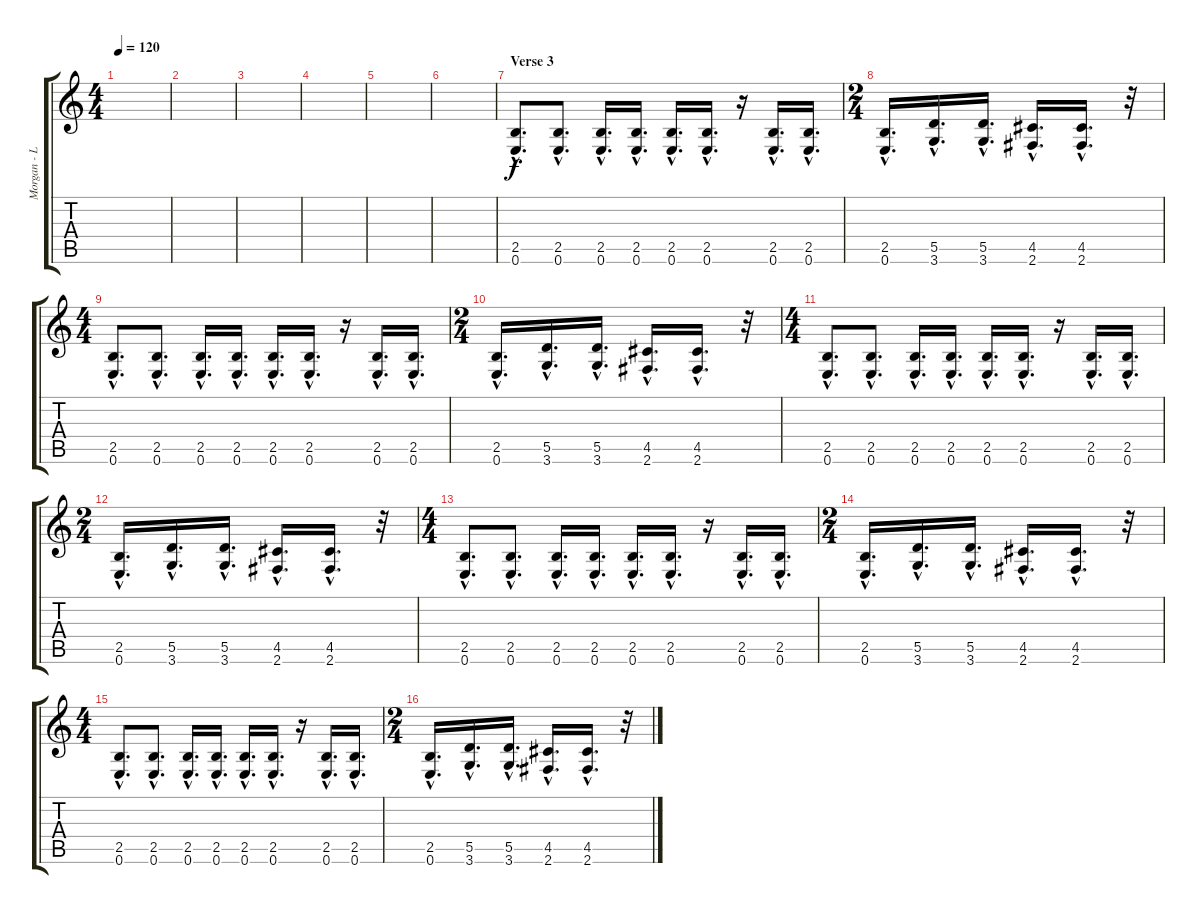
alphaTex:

\track ("Morgan - Lead Guitar" "Morgan - L") {instrument distortionguitar}
\staff {score tabs}
\tuning (E4 B3 G3 D3 A2 E2) {hide}
\ts (4 4)
\tempo 120
\clef g2
\ks c
|
|
|
|
|
|
\section ("" "Verse 3")
(2.5{hac} 0.6{hac}).8{d} (2.5{hac} 0.6{hac}).8{d} (2.5{hac} 0.6{hac}).16{d} (2.5{hac} 0.6{hac}).16{d} (2.5{hac} 0.6{hac}).16{d} (2.5{hac} 0.6{hac}).16{d} r.16 (2.5{hac} 0.6{hac}).16{d} (2.5{hac} 0.6{hac}).16{d} |
\ts (2 4)
(2.5{hac} 0.6{hac}).16{d} (5.5{hac} 3.6{hac}).16{d} (5.5{hac} 3.6{hac}).16{d} (4.5{hac} 2.6{hac}).16{d} (4.5{hac} 2.6{hac}).16{d} r.32 |
\ts (4 4)
(2.5{hac} 0.6{hac}).8{d} (2.5{hac} 0.6{hac}).8{d} (2.5{hac} 0.6{hac}).16{d} (2.5{hac} 0.6{hac}).16{d} (2.5{hac} 0.6{hac}).16{d} (2.5{hac} 0.6{hac}).16{d} r.16 (2.5{hac} 0.6{hac}).16{d} (2.5{hac} 0.6{hac}).16{d} |
\ts (2 4)
(2.5{hac} 0.6{hac}).16{d} (5.5{hac} 3.6{hac}).16{d} (5.5{hac} 3.6{hac}).16{d} (4.5{hac} 2.6{hac}).16{d} (4.5{hac} 2.6{hac}).16{d} r.32 |
\ts (4 4)
(2.5{hac} 0.6{hac}).8{d} (2.5{hac} 0.6{hac}).8{d} (2.5{hac} 0.6{hac}).16{d} (2.5{hac} 0.6{hac}).16{d} (2.5{hac} 0.6{hac}).16{d} (2.5{hac} 0.6{hac}).16{d} r.16 (2.5{hac} 0.6{hac}).16{d} (2.5{hac} 0.6{hac}).16{d} |
\ts (2 4)
(2.5{hac} 0.6{hac}).16{d} (5.5{hac} 3.6{hac}).16{d} (5.5{hac} 3.6{hac}).16{d} (4.5{hac} 2.6{hac}).16{d} (4.5{hac} 2.6{hac}).16{d} r.32 |
\ts (4 4)
(2.5{hac} 0.6{hac}).8{d} (2.5{hac} 0.6{hac}).8{d} (2.5{hac} 0.6{hac}).16{d} (2.5{hac} 0.6{hac}).16{d} (2.5{hac} 0.6{hac}).16{d} (2.5{hac} 0.6{hac}).16{d} r.16 (2.5{hac} 0.6{hac}).16{d} (2.5{hac} 0.6{hac}).16{d} |
\ts (2 4)
(2.5{hac} 0.6{hac}).16{d} (5.5{hac} 3.6{hac}).16{d} (5.5{hac} 3.6{hac}).16{d} (4.5{hac} 2.6{hac}).16{d} (4.5{hac} 2.6{hac}).16{d} r.32 |
\ts (4 4)
(2.5{hac} 0.6{hac}).8{d} (2.5{hac} 0.6{hac}).8{d} (2.5{hac} 0.6{hac}).16{d} (2.5{hac} 0.6{hac}).16{d} (2.5{hac} 0.6{hac}).16{d} (2.5{hac} 0.6{hac}).16{d} r.16 (2.5{hac} 0.6{hac}).16{d} (2.5{hac} 0.6{hac}).16{d} |
\ts (2 4)
(2.5{hac} 0.6{hac}).16{d} (5.5{hac} 3.6{hac}).16{d} (5.5{hac} 3.6{hac}).16{d} (4.5{hac} 2.6{hac}).16{d} (4.5{hac} 2.6{hac}).16{d} r.32
